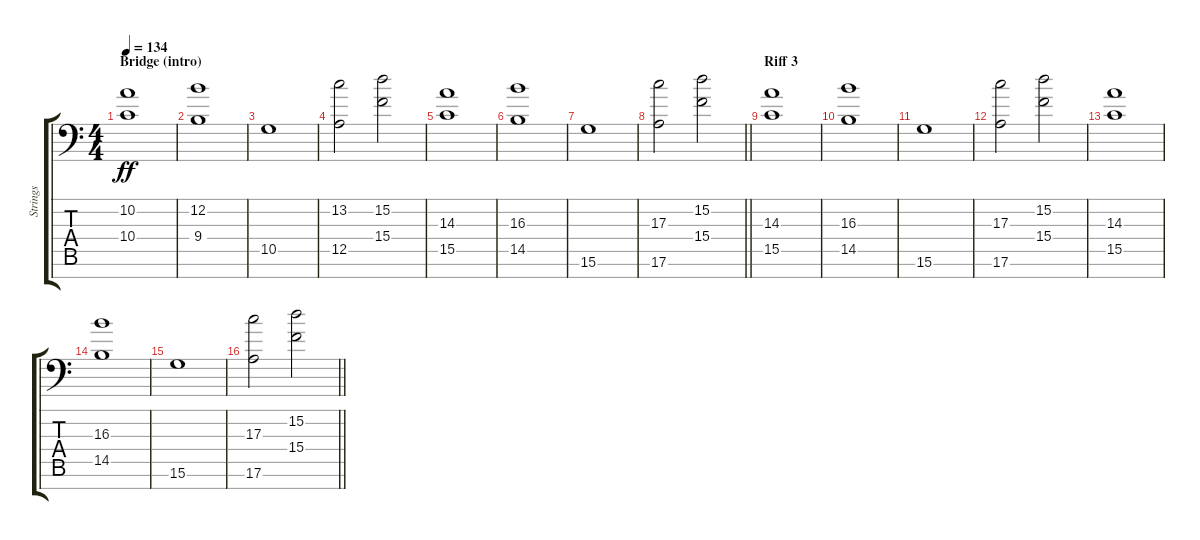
\track ("Strings" "Strings") {instrument synthstrings1}
\staff {score tabs}
\tuning (C8 B3 G3 D3 A2 E2 C-1) {hide}
\ts (4 4)
\section ("" "Bridge (intro)")
\tempo 134
\clef f4
\ks c
(10.2 10.4).1{dy ff} |
(12.2 9.4).1 |
10.5.1 |
(13.2 12.5).2 (15.2 15.4).2 |
(14.3 15.5).1 |
(16.3 14.5).1 |
15.6.1 |
\barLineRight lightlight
(17.3 17.6).2 (15.2 15.4).2 |
\section ("" "Riff 3")
(14.3 15.5).1 |
(16.3 14.5).1 |
15.6.1 |
(17.3 17.6).2 (15.2 15.4).2 |
(14.3 15.5).1 |
(16.3 14.5).1 |
15.6.1 |
\barLineRight lightlight
(17.3 17.6).2 (15.2 15.4).2
